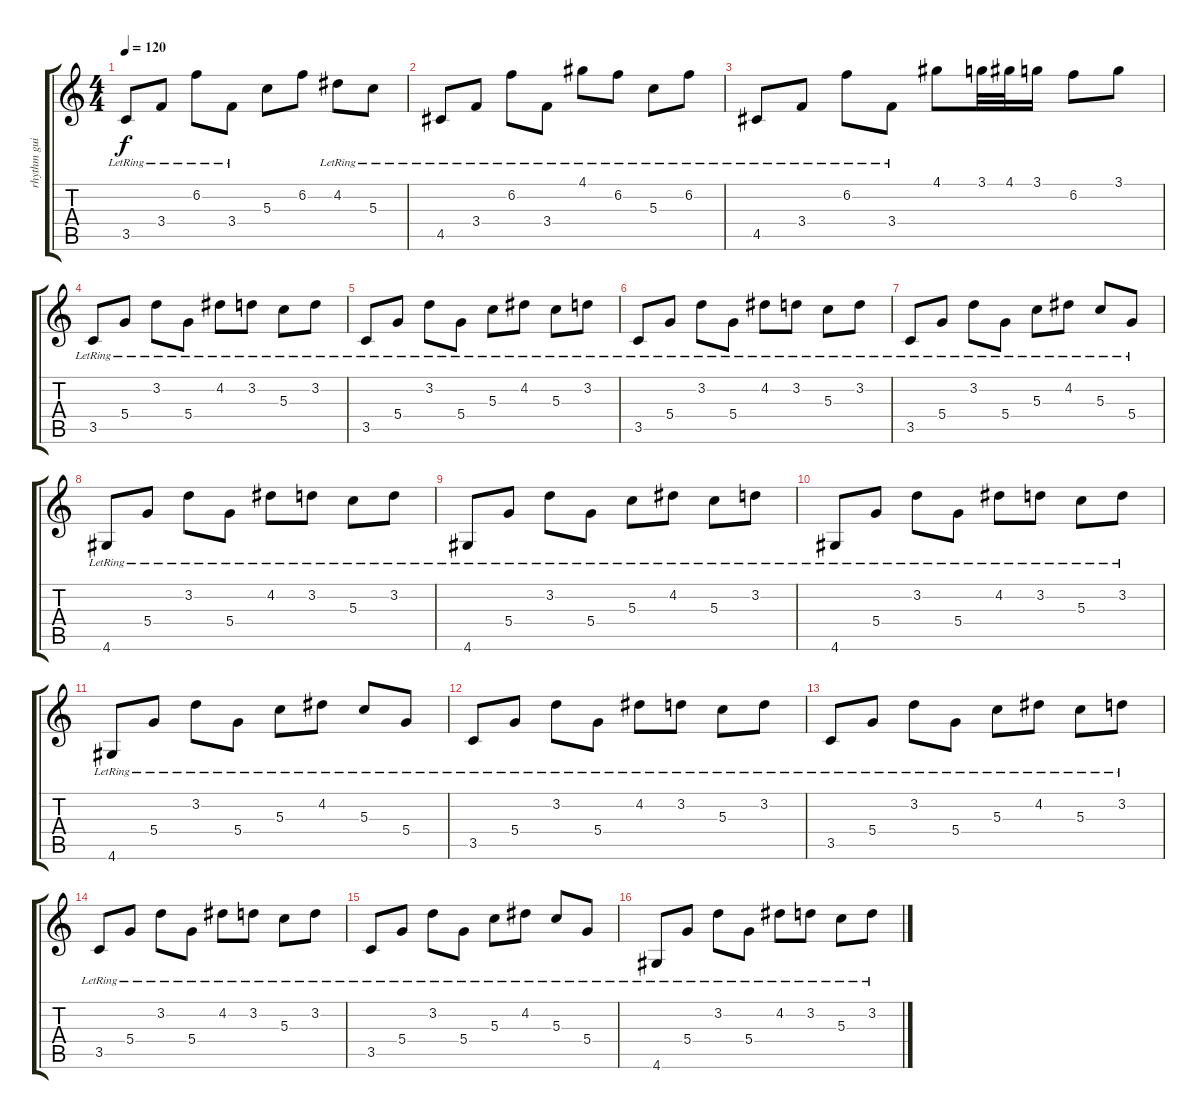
\track ("rhythm guitar" "rhythm gui") {instrument distortionguitar}
\staff {score tabs}
\tuning (E4 B3 G3 D3 A2 E2) {hide}
\ts (4 4)
\tempo 120
\clef g2
\ks c
3.5{lr}.8{dy f} 3.4{lr}.8 6.2{lr}.8 3.4{lr}.8 5.3.8 6.2.8 4.2{lr}.8 5.3{lr}.8 |
4.5{lr}.8 3.4{lr}.8 6.2{lr}.8 3.4{lr}.8 4.1{lr}.8 6.2{lr}.8 5.3{lr}.8 6.2{lr}.8 |
4.5{lr}.8 3.4{lr}.8 6.2{lr}.8 3.4{lr}.8 4.1.8 3.1.32 4.1.32 3.1.16 6.2.8 3.1.8 |
3.5{lr}.8 5.4{lr}.8 3.2{lr}.8 5.4{lr}.8 4.2{lr}.8 3.2{lr}.8 5.3{lr}.8 3.2{lr}.8 |
3.5{lr}.8 5.4{lr}.8 3.2{lr}.8 5.4{lr}.8 5.3{lr}.8 4.2{lr}.8 5.3{lr}.8 3.2{lr}.8 |
3.5{lr}.8 5.4{lr}.8 3.2{lr}.8 5.4{lr}.8 4.2{lr}.8 3.2{lr}.8 5.3{lr}.8 3.2{lr}.8 |
3.5{lr}.8 5.4{lr}.8 3.2{lr}.8 5.4{lr}.8 5.3{lr}.8 4.2{lr}.8 5.3{lr}.8 5.4{lr}.8 |
4.6{lr}.8 5.4{lr}.8 3.2{lr}.8 5.4{lr}.8 4.2{lr}.8 3.2{lr}.8 5.3{lr}.8 3.2{lr}.8 |
4.6{lr}.8 5.4{lr}.8 3.2{lr}.8 5.4{lr}.8 5.3{lr}.8 4.2{lr}.8 5.3{lr}.8 3.2{lr}.8 |
4.6{lr}.8 5.4{lr}.8 3.2{lr}.8 5.4{lr}.8 4.2{lr}.8 3.2{lr}.8 5.3{lr}.8 3.2{lr}.8 |
4.6{lr}.8 5.4{lr}.8 3.2{lr}.8 5.4{lr}.8 5.3{lr}.8 4.2{lr}.8 5.3{lr}.8 5.4{lr}.8 |
3.5{lr}.8 5.4{lr}.8 3.2{lr}.8 5.4{lr}.8 4.2{lr}.8 3.2{lr}.8 5.3{lr}.8 3.2{lr}.8 |
3.5{lr}.8 5.4{lr}.8 3.2{lr}.8 5.4{lr}.8 5.3{lr}.8 4.2{lr}.8 5.3{lr}.8 3.2{lr}.8 |
3.5{lr}.8 5.4{lr}.8 3.2{lr}.8 5.4{lr}.8 4.2{lr}.8 3.2{lr}.8 5.3{lr}.8 3.2{lr}.8 |
3.5{lr}.8 5.4{lr}.8 3.2{lr}.8 5.4{lr}.8 5.3{lr}.8 4.2{lr}.8 5.3{lr}.8 5.4{lr}.8 |
4.6{lr}.8 5.4{lr}.8 3.2{lr}.8 5.4{lr}.8 4.2{lr}.8 3.2{lr}.8 5.3{lr}.8 3.2{lr}.8
